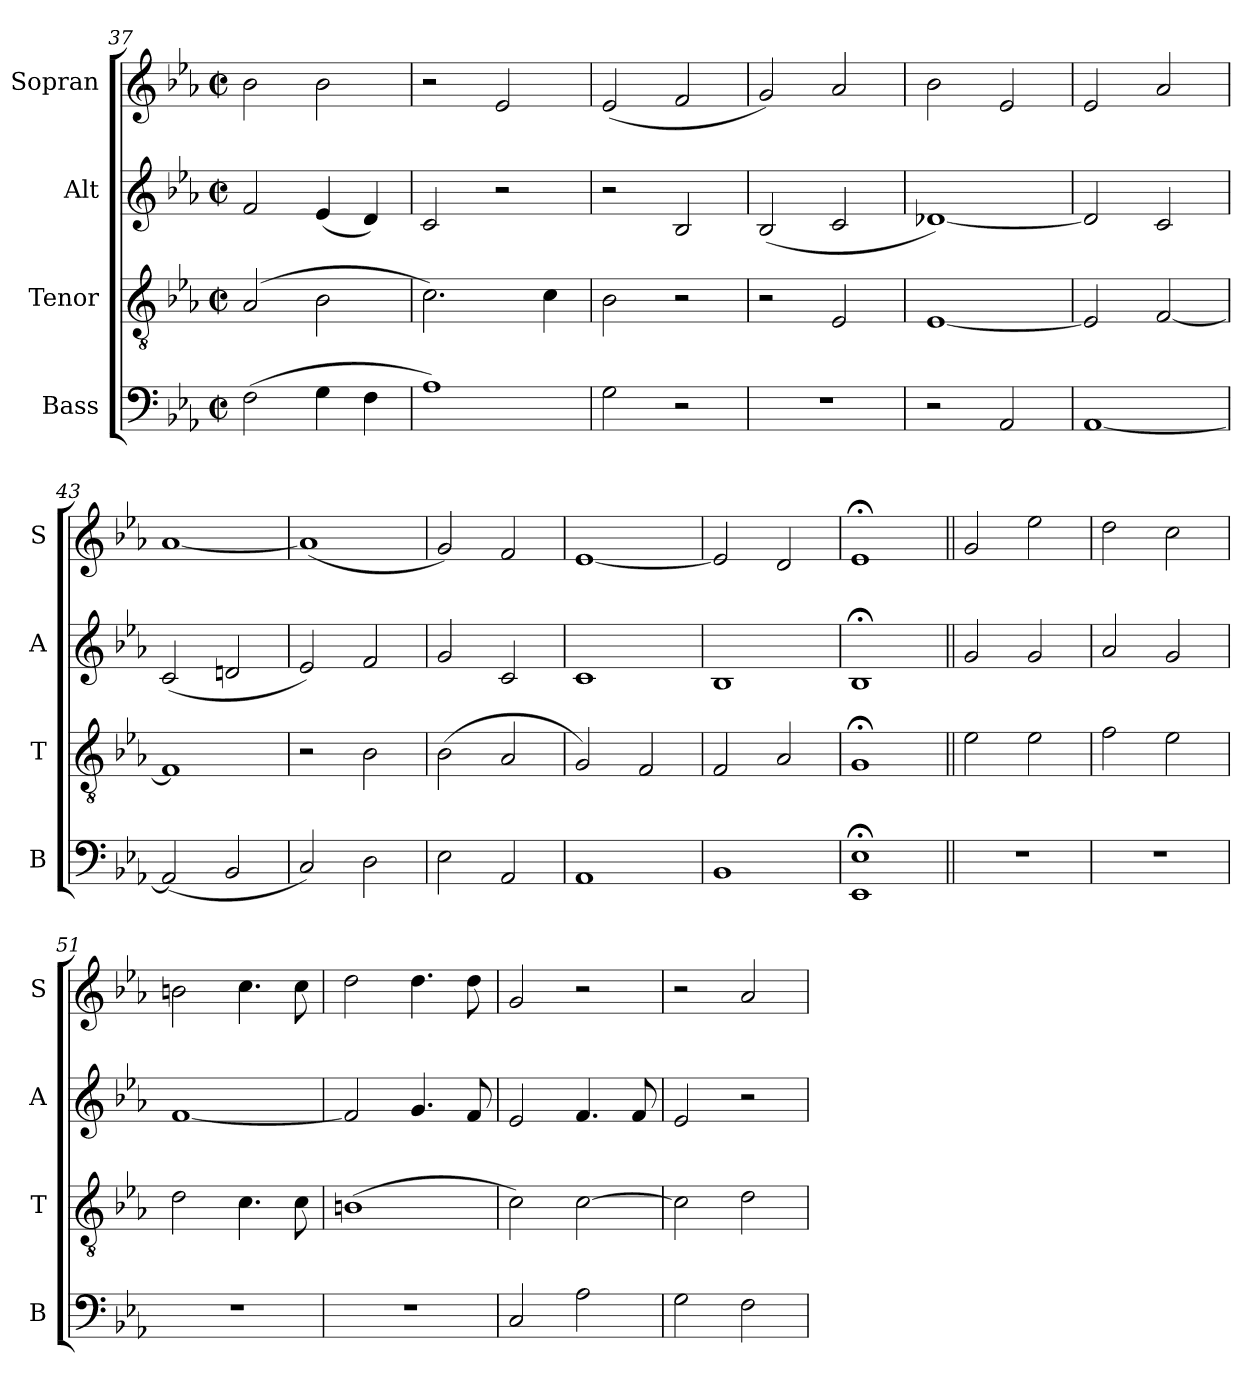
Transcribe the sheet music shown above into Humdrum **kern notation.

**kern	**kern	**kern	**kern
*part4	*part3	*part2	*part1
*staff4	*staff3	*staff2	*staff1
*I"Bass	*I"Tenor	*I"Alt	*I"Sopran
*I'B	*I'T	*I'A	*I'S
!!LO:PB:g=z
*clefF4	*clefGv2	*clefG2	*clefG2
*k[b-e-a-]	*k[b-e-a-]	*k[b-e-a-]	*k[b-e-a-]
*E-:	*E-:	*E-:	*E-:
*M2/2	*M2/2	*M2/2	*M2/2
*met(c|)	*met(c|)	*met(c|)	*met(c|)
=37	=37	=37	=37
(>2F\	(>2A-/	2f/	2b-\
4G\	2B-\	(4e-/	2b-\
4F\	.	4d/)	.
=38	=38	=38	=38
1A-)	2.c\)	2c/	2r
.	.	2r	2e-/
.	4c\	.	.
=39	=39	=39	=39
2G\	2B-\	2r	(2e-/
2r	2r	2B-/	2f/
=40	=40	=40	=40
1r	2r	(2B-/	2g/)
.	2E-/	2c/	2a-/
=41	=41	=41	=41
2r	[1E-	[1d-X)	2b-\
2AA-/	.	.	2e-/
=42	=42	=42	=42
[1AA-	2E-/]	2d-/]	2e-/
.	[2F/	2c/	2a-/
!!LO:LB:g=z
=43	=43	=43	=43
(2AA-/]	1F]	(2c/	[1a-
2BB-/	.	2dn/	.
=44	=44	=44	=44
2C/)	2r	2e-/)	(1a-]
2D\	2B-\	2f/	.
=45	=45	=45	=45
2E-\	(>2B-\	2g/	2g/)
2AA-/	2A-/	2c/	2f/
=46	=46	=46	=46
1AA-	2G/)	1c	[1e-
.	2F/	.	.
=47	=47	=47	=47
1BB-	2F/	1B-	2e-/]
.	2A-/	.	2d/
=48	=48	=48	=48
1EE-;< 1E-;<	1G;<	1B-;<	1e-;<
=49||	=49||	=49||	=49||
1r	2e-\	2g/	2g/
.	2e-\	2g/	2ee-\
!!LO:LB:g=z
=50	=50	=50	=50
1r	2f\	2a-/	2dd\
.	2e-\	2g/	2cc\
=51	=51	=51	=51
1r	2d\	[1f	2bn\
.	4.c\	.	4.cc\
.	8c\	.	8cc\
=52	=52	=52	=52
1r	(>1Bn	2f/]	2dd\
.	.	4.g/	4.dd\
.	.	8f/	8dd\
=53	=53	=53	=53
2C/	2c\)	2e-/	2g/
2A-\	[2c\	4.f/	2r
.	.	8f/	.
=54	=54	=54	=54
2G\	2c\]	2e-/	2r
2F\	2d\	2r	2a-/
=	=	=	=
*-	*-	*-	*-
